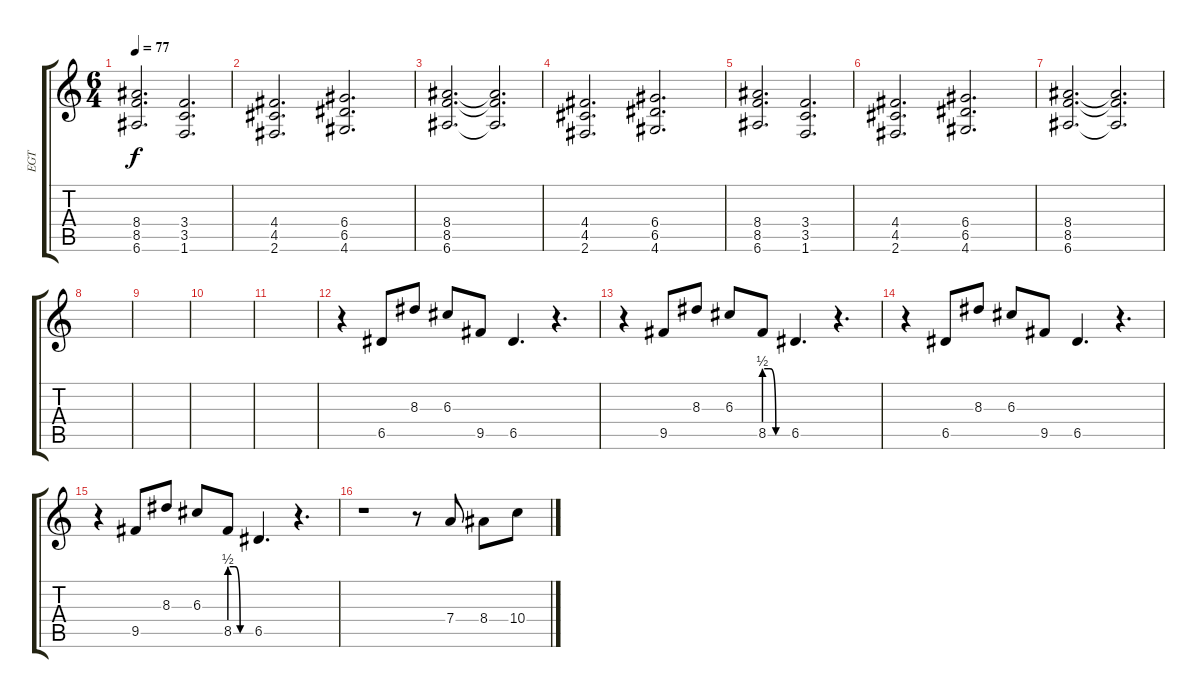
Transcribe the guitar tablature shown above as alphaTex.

\track ("EGT" "EGT") {instrument distortionguitar}
\staff {score tabs}
\tuning (E4 B3 G3 D3 A2 E2) {hide}
\ts (6 4)
\tempo 77
\clef g2
\ks c
(8.4 8.5 6.6).2{d dy f} (3.4 3.5 1.6).2{d} |
(4.4 4.5 2.6).2{d} (6.4 6.5 4.6).2{d} |
(8.4 8.5 6.6).2{d} (8.4{t} 8.5{t} 6.6{t}).2{d} |
(4.4 4.5 2.6).2{d} (6.4 6.5 4.6).2{d} |
(8.4 8.5 6.6).2{d} (3.4 3.5 1.6).2{d} |
(4.4 4.5 2.6).2{d} (6.4 6.5 4.6).2{d} |
(8.4 8.5 6.6).2{d} (8.4{t} 8.5{t} 6.6{t}).2{d} |
|
|
|
|
r.4 6.5.8 8.3.8 6.3.8 9.5.8 6.5.4{d} r.4{d} |
r.4 9.5.8 8.3.8 6.3.8 8.5{be (custom 0 2 15 2 30 0 60 0)}.8 6.5.4{d} r.4{d} |
r.4 6.5.8 8.3.8 6.3.8 9.5.8 6.5.4{d} r.4{d} |
r.4 9.5.8 8.3.8 6.3.8 8.5{be (custom 0 2 15 2 30 0 60 0)}.8 6.5.4{d} r.4{d} |
r.1 r.8 7.4.8 8.4.8 10.4.8
